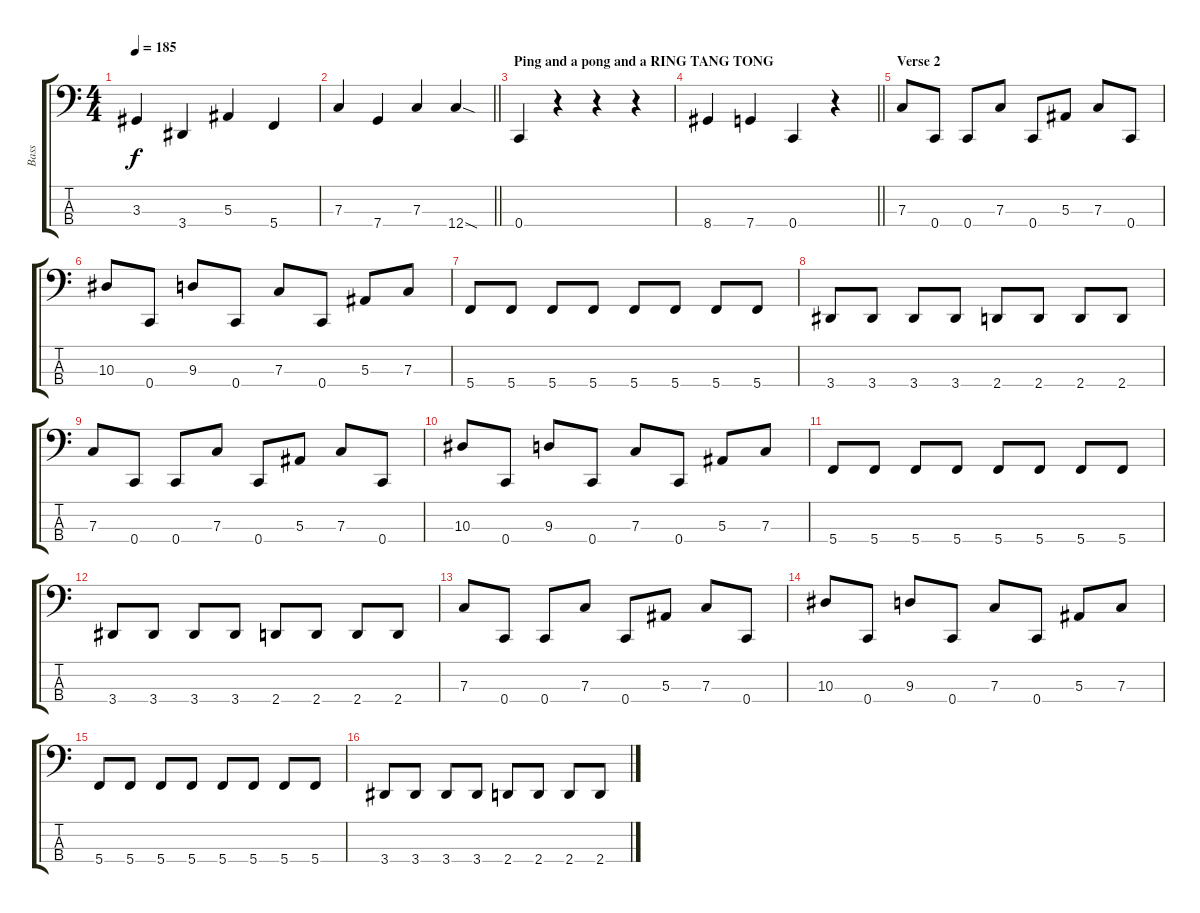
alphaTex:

\track ("Bass" "Bass") {instrument electricbasspick}
\staff {score tabs}
\tuning (Eb2 Bb1 F1 C1) {hide}
\ts (4 4)
\tempo 185
\clef f4
\ks c
3.3.4{dy f} 3.4.4 5.3.4 5.4.4 |
\barLineRight lightlight
7.3.4 7.4.4 7.3.4 12.4{sod}.4 |
\section ("" "Ping and a pong and a RING TANG TONG")
0.4.4 r.4 r.4 r.4 |
\barLineRight lightlight
8.4.4 7.4.4 0.4.4 r.4 |
\section ("" "Verse 2")
7.3.8 0.4.8 0.4.8 7.3.8 0.4.8 5.3.8 7.3.8 0.4.8 |
10.3.8 0.4.8 9.3.8 0.4.8 7.3.8 0.4.8 5.3.8 7.3.8 |
5.4.8 5.4.8 5.4.8 5.4.8 5.4.8 5.4.8 5.4.8 5.4.8 |
3.4.8 3.4.8 3.4.8 3.4.8 2.4.8 2.4.8 2.4.8 2.4.8 |
7.3.8 0.4.8 0.4.8 7.3.8 0.4.8 5.3.8 7.3.8 0.4.8 |
10.3.8 0.4.8 9.3.8 0.4.8 7.3.8 0.4.8 5.3.8 7.3.8 |
5.4.8 5.4.8 5.4.8 5.4.8 5.4.8 5.4.8 5.4.8 5.4.8 |
3.4.8 3.4.8 3.4.8 3.4.8 2.4.8 2.4.8 2.4.8 2.4.8 |
7.3.8 0.4.8 0.4.8 7.3.8 0.4.8 5.3.8 7.3.8 0.4.8 |
10.3.8 0.4.8 9.3.8 0.4.8 7.3.8 0.4.8 5.3.8 7.3.8 |
5.4.8 5.4.8 5.4.8 5.4.8 5.4.8 5.4.8 5.4.8 5.4.8 |
3.4.8 3.4.8 3.4.8 3.4.8 2.4.8 2.4.8 2.4.8 2.4.8
